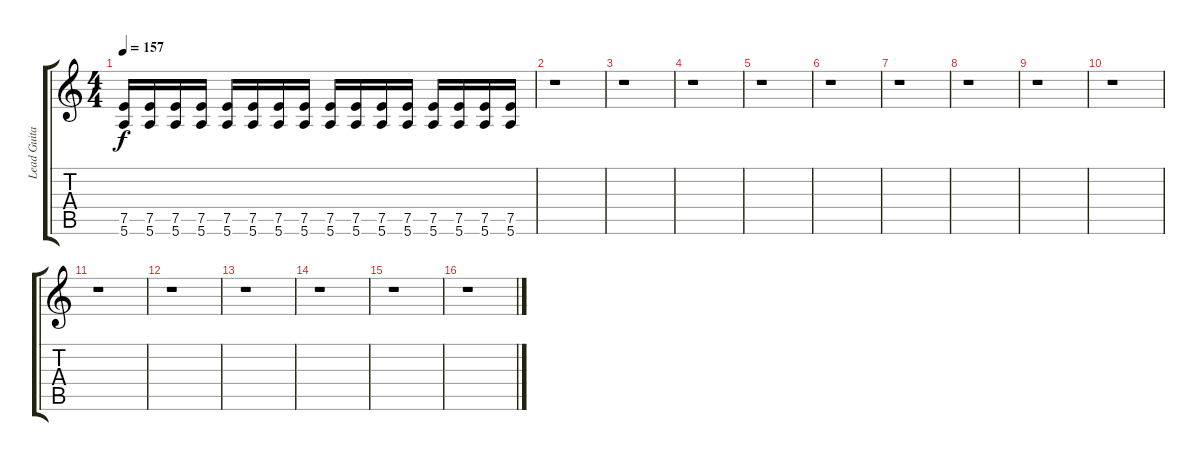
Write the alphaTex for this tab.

\track ("Lead Guitar II" "Lead Guita") {instrument distortionguitar}
\staff {score tabs}
\tuning (E4 B3 G3 D3 A2 E2) {hide}
\ts (4 4)
\tempo 157
\clef g2
\ks c
(7.5 5.6).16{dy f} (7.5 5.6).16 (7.5 5.6).16 (7.5 5.6).16 (7.5 5.6).16 (7.5 5.6).16 (7.5 5.6).16 (7.5 5.6).16 (7.5 5.6).16 (7.5 5.6).16 (7.5 5.6).16 (7.5 5.6).16 (7.5 5.6).16 (7.5 5.6).16 (7.5 5.6).16 (7.5 5.6).16 |
r.1 |
r.1 |
r.1 |
r.1 |
r.1 |
r.1 |
r.1 |
r.1 |
r.1 |
r.1 |
r.1 |
r.1 |
r.1 |
r.1 |
r.1
